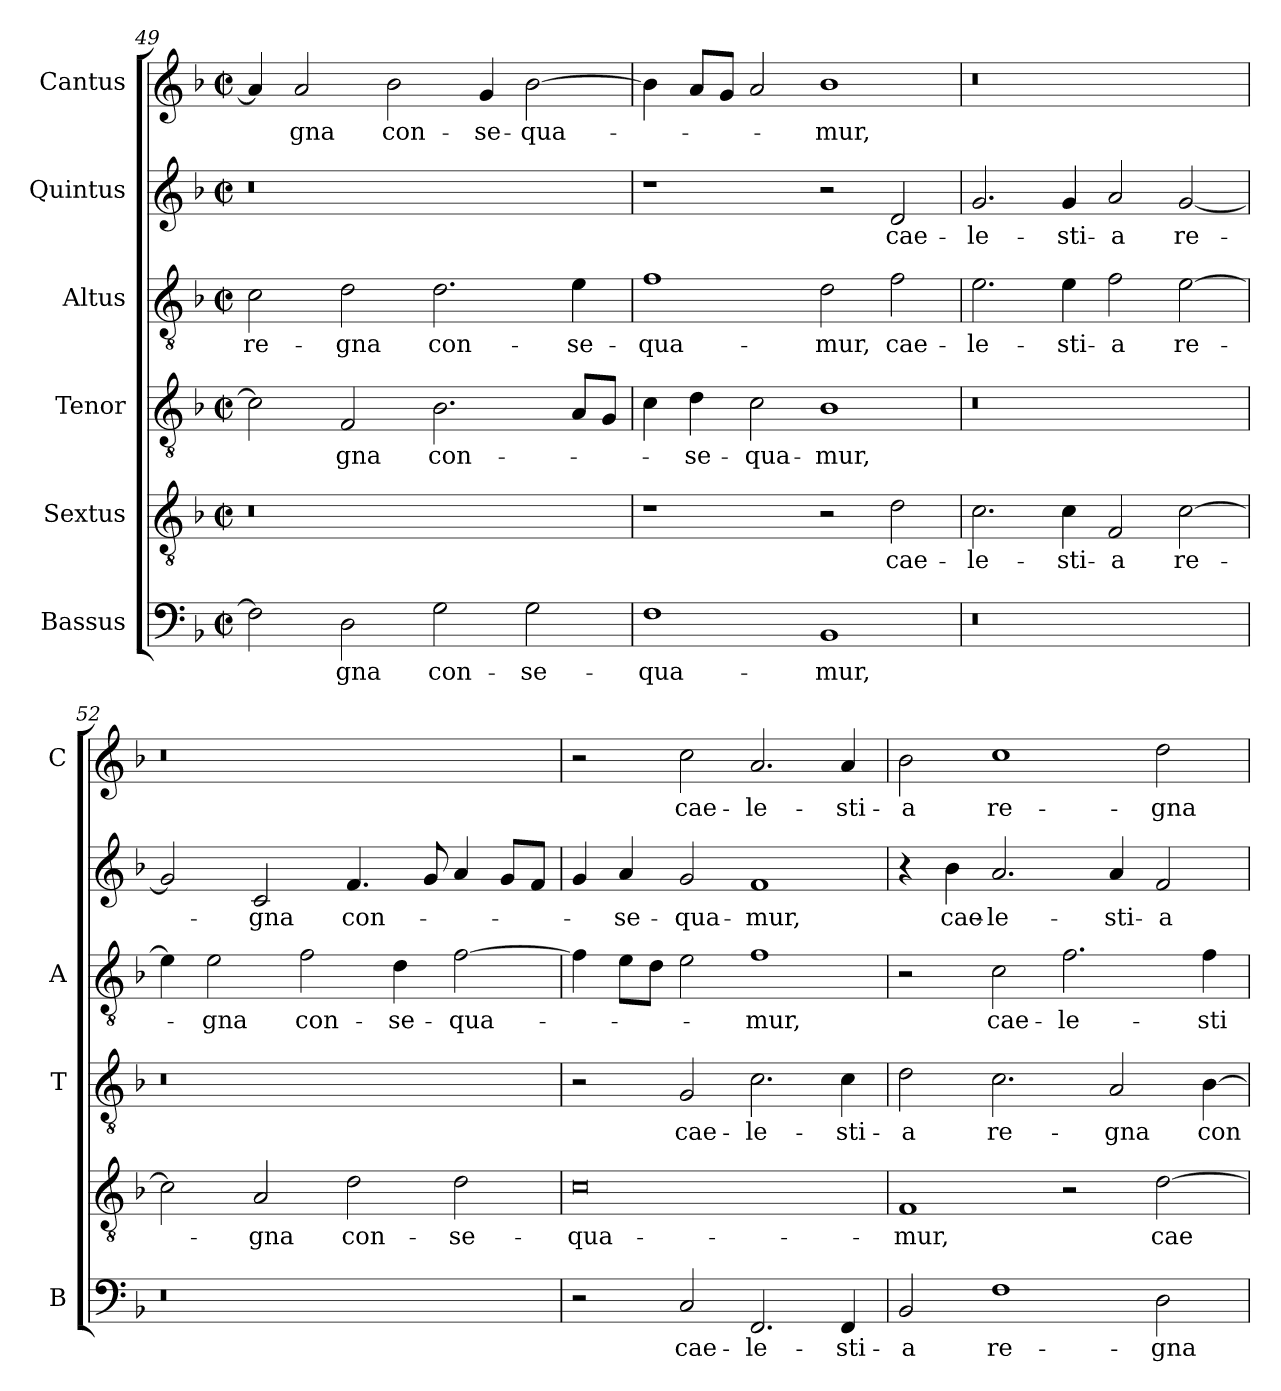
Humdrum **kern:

**kern	**text	**kern	**text	**kern	**text	**kern	**text	**kern	**text	**kern	**text
*part6	*part6	*part5	*part5	*part4	*part4	*part3	*part3	*part2	*part2	*part1	*part1
*staff6	*staff6	*staff5	*staff5	*staff4	*staff4	*staff3	*staff3	*staff2	*staff2	*staff1	*staff1
*I"Bassus	*	*I"Sextus	*	*I"Tenor	*	*I"Altus	*	*I"Quintus	*	*I"Cantus	*
*I'B	*	*	*	*I'T	*	*I'A	*	*	*	*I'C	*
*clefF4	*	*clefGv2	*	*clefGv2	*	*clefGv2	*	*clefG2	*	*clefG2	*
*k[b-]	*	*k[b-]	*	*k[b-]	*	*k[b-]	*	*k[b-]	*	*k[b-]	*
*F:	*	*F:	*	*F:	*	*F:	*	*F:	*	*F:	*
*M2/2	*	*M2/2	*	*M2/2	*	*M2/2	*	*M2/2	*	*M2/2	*
*met(c|)	*	*met(c|)	*	*met(c|)	*	*met(c|)	*	*met(c|)	*	*met(c|)	*
=49	=49	=49	=49	=49	=49	=49	=49	=49	=49	=49	=49
2F\]	.	0r	.	2c\]	.	2c\	re-	0r	.	4a/]	.
.	.	.	.	.	.	.	.	.	.	2a/	-gna
2D\	-gna	.	.	2F/	-gna	2d\	-gna	.	.	.	.
.	.	.	.	.	.	.	.	.	.	2b-\	con-
2G\	con-	.	.	2.B-\	con-	2.d\	con-	.	.	.	.
.	.	.	.	.	.	.	.	.	.	4g/	-se-
2G\	-se-	.	.	.	.	.	.	.	.	[2b-\	-qua-
.	.	.	.	8A/L	.	4e\	-se-	.	.	.	.
.	.	.	.	8G/J	.	.	.	.	.	.	.
!!LO:PB:g=z
=50	=50	=50	=50	=50	=50	=50	=50	=50	=50	=50	=50
1F	-qua-	1r	.	4c\	.	1f	-qua-	1r	.	4b-\]	.
.	.	.	.	4d\	-se-	.	.	.	.	8a/L	.
.	.	.	.	.	.	.	.	.	.	8g/J	.
.	.	.	.	2c\	-qua-	.	.	.	.	2a/	.
1BB-	-mur,	2r	.	1B-	-mur,	2d\	-mur,	2r	.	1b-	-mur,
.	.	2d\	cae-	.	.	2f\	cae-	2d/	cae-	.	.
=51	=51	=51	=51	=51	=51	=51	=51	=51	=51	=51	=51
0r	.	2.c\	-le-	0r	.	2.e\	-le-	2.g/	-le-	0r	.
.	.	4c\	-sti-	.	.	4e\	-sti-	4g/	-sti-	.	.
.	.	2F/	-a	.	.	2f\	-a	2a/	-a	.	.
.	.	[2c\	re-	.	.	[2e\	re-	[2g/	re-	.	.
=52	=52	=52	=52	=52	=52	=52	=52	=52	=52	=52	=52
0r	.	2c\]	.	0r	.	4e\]	.	2g/]	.	0r	.
.	.	.	.	.	.	2e\	-gna	.	.	.	.
.	.	2A/	-gna	.	.	.	.	2c/	-gna	.	.
.	.	.	.	.	.	2f\	con-	.	.	.	.
.	.	2d\	con-	.	.	.	.	4.f/	con-	.	.
.	.	.	.	.	.	4d\	-se-	.	.	.	.
.	.	.	.	.	.	.	.	8g/	.	.	.
.	.	2d\	-se-	.	.	[2f\	-qua-	4a/	.	.	.
.	.	.	.	.	.	.	.	8g/L	.	.	.
.	.	.	.	.	.	.	.	8f/J	.	.	.
!!LO:LB:g=z
=53	=53	=53	=53	=53	=53	=53	=53	=53	=53	=53	=53
2r	.	0c	-qua-	2r	.	4f\]	.	4g/	.	2r	.
.	.	.	.	.	.	8e\L	.	4a/	-se-	.	.
.	.	.	.	.	.	8d\J	.	.	.	.	.
2C/	cae-	.	.	2G/	cae-	2e\	.	2g/	-qua-	2cc\	cae-
2.FF/	-le-	.	.	2.c\	-le-	1f	-mur,	1f	-mur,	2.a/	-le-
4FF/	-sti-	.	.	4c\	-sti-	.	.	.	.	4a/	-sti-
=54	=54	=54	=54	=54	=54	=54	=54	=54	=54	=54	=54
2BB-/	-a	1F	-mur,	2d\	-a	2r	.	4r	.	2b-\	-a
.	.	.	.	.	.	.	.	4b-\	cae-	.	.
1F	re-	.	.	2.c\	re-	2c\	cae-	2.a/	-le-	1cc	re-
.	.	2r	.	.	.	2.f\	-le-	.	.	.	.
.	.	.	.	2A/	-gna	.	.	4a/	-sti-	.	.
2D\	-gna	[2d\	cae-	.	.	.	.	2f/	-a	2dd\	-gna
.	.	.	.	[4B-\	con-	4f\	-sti-	.	.	.	.
=	=	=	=	=	=	=	=	=	=	=	=
*-	*-	*-	*-	*-	*-	*-	*-	*-	*-	*-	*-
